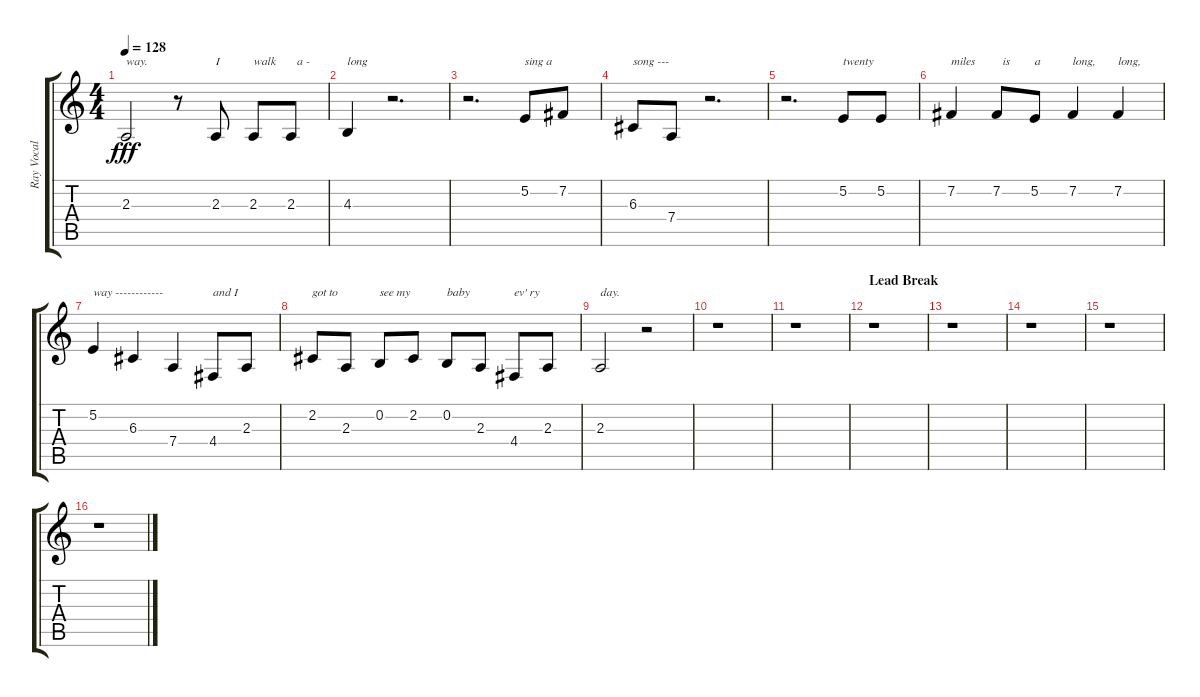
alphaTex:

\track ("Ray Vocal" "Ray Vocal") {instrument altosax}
\staff {score tabs}
\tuning (E4 B3 G3 D3 A2 E2) {hide}
\ts (4 4)
\tempo 128
\clef g2
\ks c
2.3.2{txt "way." dy fff} r.8 2.3.8{txt "I"} 2.3.8{txt "walk"} 2.3.8{txt "  a -"} |
4.3.4{txt "long"} r.2{d} |
r.2{d} 5.2.8{txt "sing a"} 7.2.8 |
6.3.8{txt "song ---"} 7.4.8 r.2{d} |
r.2{d} 5.2.8{txt "twenty"} 5.2.8 |
7.2.4{txt "miles"} 7.2.8{txt "  is"} 5.2.8{txt "a"} 7.2.4{txt "long,"} 7.2.4{txt "long,"} |
5.2.4{txt "way ------------"} 6.3.4 7.4.4 4.4.8{txt "and I"} 2.3.8 |
2.2.8{txt "got to"} 2.3.8 0.2.8{txt "see my"} 2.2.8 0.2.8{txt "baby"} 2.3.8 4.4.8{txt "ev' ry"} 2.3.8 |
2.3.2{txt "day."} r.2 |
r.1 |
r.1 |
\section ("" "Lead Break")
r.1 |
r.1 |
r.1 |
r.1 |
r.1
